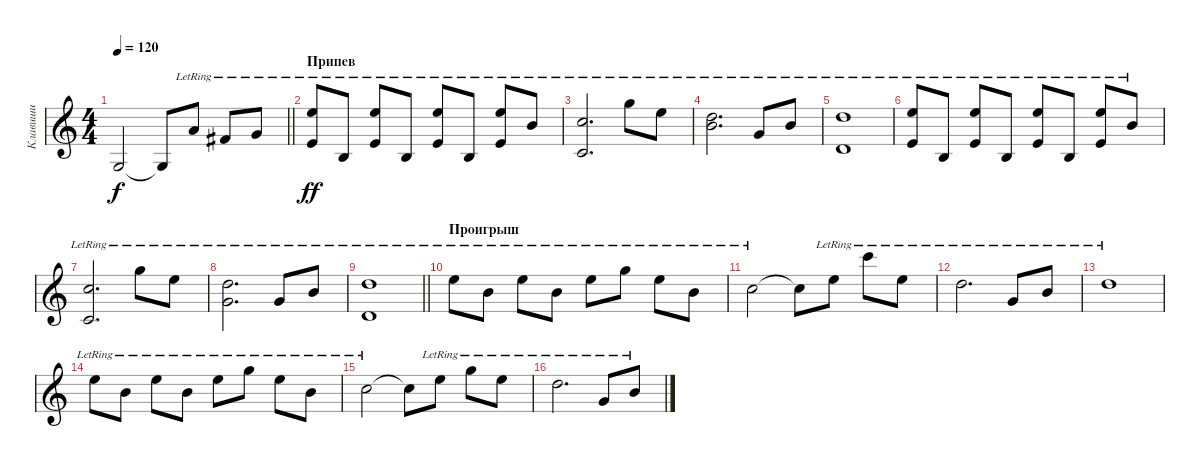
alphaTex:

\track ("Клавиши" "Клавиши") {instrument acousticgrandpiano}
\staff {score}
\tuning (E4 B3 G3 D3 A2 E2) {hide}
\ts (4 4)
\tempo 120
\clef g2
\barLineRight lightlight
\ks c
5.4{t}.2{dy f} 5.4{t}.8 5.1{lr}.8 2.1{lr}.8 3.1{lr}.8 |
\section ("" "Припев")
(12.1{lr} 5.2{lr}).8{dy ff} 0.2{lr}.8 (12.1{lr} 5.2{lr}).8 0.2{lr}.8 (12.1{lr} 5.2{lr}).8 0.2{lr}.8 (12.1{lr} 5.2{lr}).8 7.1{lr}.8 |
(8.1{lr} 1.2{lr}).2{d} 15.1{lr}.8 12.1{lr}.8 |
(10.1{lr} 12.2{lr}).2{d} 3.1{lr}.8 12.2{lr}.8 |
(10.1{lr} 3.2{lr}).1 |
(12.1{lr} 5.2{lr}).8 0.2{lr}.8 (12.1{lr} 5.2{lr}).8 0.2{lr}.8 (12.1{lr} 5.2{lr}).8 0.2{lr}.8 (12.1{lr} 5.2{lr}).8 7.1{lr}.8 |
(8.1{lr} 1.2{lr}).2{d} 15.1{lr}.8 12.1{lr}.8 |
(3.1{lr} 15.2{lr}).2{d} 3.1{lr}.8 12.2{lr}.8 |
\barLineRight lightlight
(10.1{lr} 3.2{lr}).1 |
\section ("" "Проигрыш")
12.1{lr}.8 7.1{lr}.8 12.1{lr}.8 7.1{lr}.8 12.1{lr}.8 15.1{lr}.8 12.1{lr}.8 7.1{lr}.8 |
8.1{lr}.2 8.1{t}.8 12.1{lr}.8 20.1{lr}.8 12.1{lr}.8 |
10.1{lr}.2{d} 3.1{lr}.8 12.2{lr}.8 |
15.2{lr}.1 |
12.1{lr}.8 7.1{lr}.8 12.1{lr}.8 7.1{lr}.8 12.1{lr}.8 15.1{lr}.8 12.1{lr}.8 7.1{lr}.8 |
8.1{lr}.2 8.1{t}.8 17.2{lr}.8 15.1{lr}.8 12.1{lr}.8 |
10.1{lr}.2{d} 3.1{lr}.8 12.2{lr}.8
